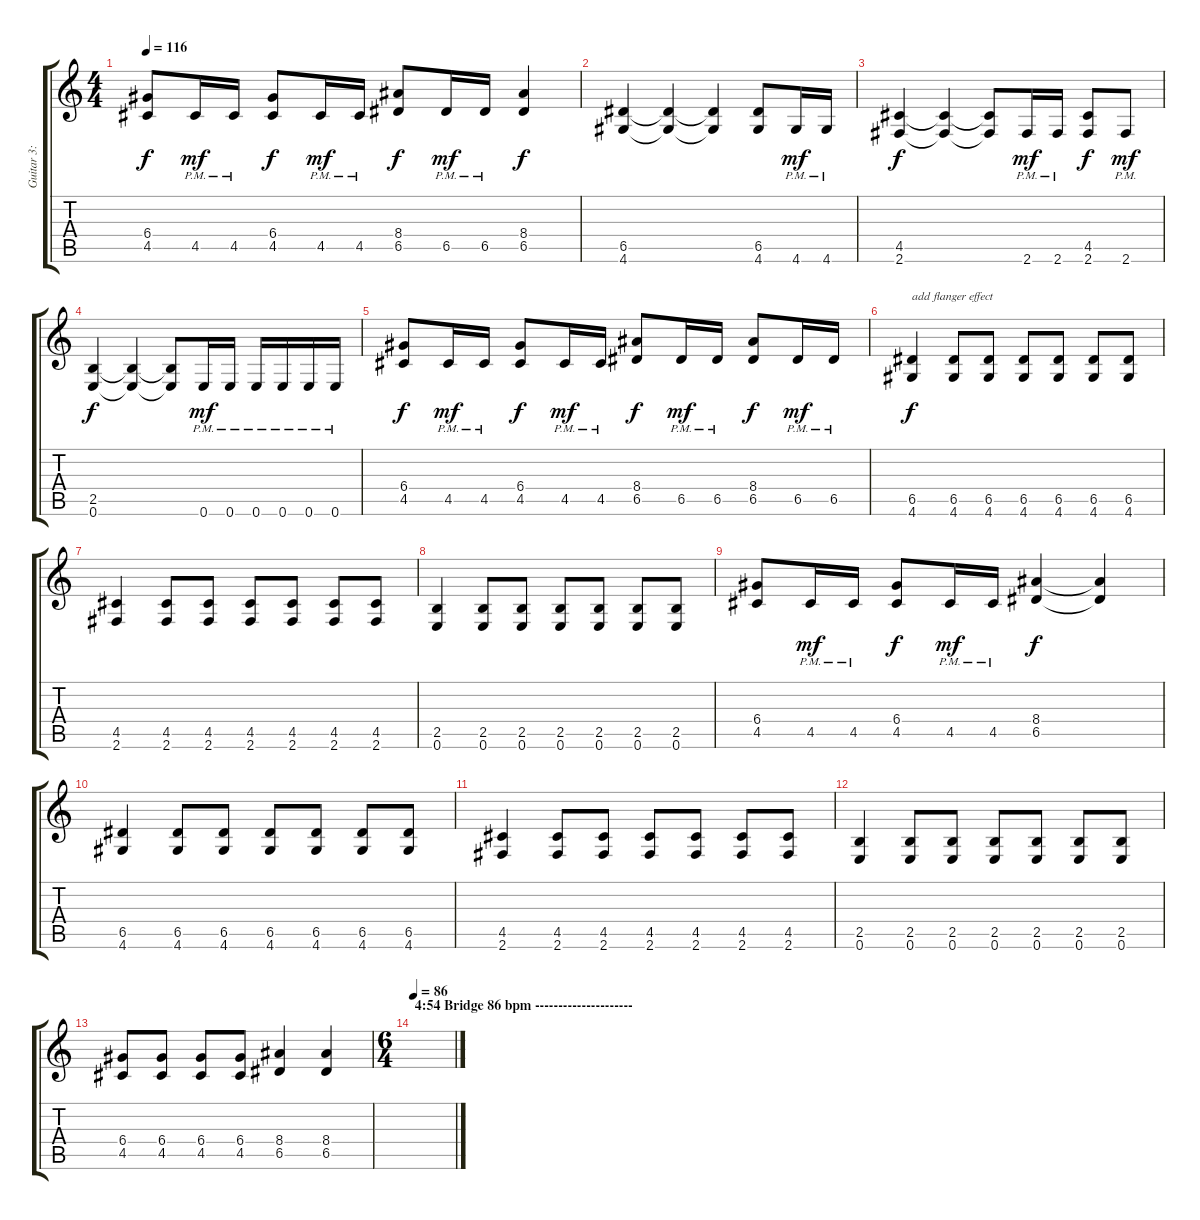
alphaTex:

\track ("Guitar 3: Rhythm Double & Outro" "Guitar 3: ") {instrument overdrivenguitar}
\staff {score tabs}
\tuning (E4 B3 G3 D3 A2 E2) {hide}
\ts (4 4)
\tempo 116
\clef g2
\ks c
(6.4 4.5).8{dy f} 4.5{pm}.16{dy mf} 4.5{pm}.16 (6.4 4.5).8{dy f} 4.5{pm}.16{dy mf} 4.5{pm}.16 (8.4 6.5).8{dy f} 6.5{pm}.16{dy mf} 6.5{pm}.16 (8.4 6.5).4{dy f} |
(6.5 4.6).4 (6.5{t} 4.6{t}).4 (6.5{t} 4.6{t}).4 (6.5 4.6).8 4.6{pm}.16{dy mf} 4.6{pm}.16 |
(4.5 2.6).4{dy f} (4.5{t} 2.6{t}).4 (4.5{t} 2.6{t}).8 2.6{pm}.16{dy mf} 2.6{pm}.16 (4.5 2.6).8{dy f} 2.6{pm}.8{dy mf} |
(2.5 0.6).4{dy f} (2.5{t} 0.6{t}).4 (2.5{t} 0.6{t}).8 0.6{pm}.16{dy mf} 0.6{pm}.16 0.6{pm}.16 0.6{pm}.16 0.6{pm}.16 0.6{pm}.16 |
(6.4 4.5).8{dy f} 4.5{pm}.16{dy mf} 4.5{pm}.16 (6.4 4.5).8{dy f} 4.5{pm}.16{dy mf} 4.5{pm}.16 (8.4 6.5).8{dy f} 6.5{pm}.16{dy mf} 6.5{pm}.16 (8.4 6.5).8{dy f} 6.5{pm}.16{dy mf} 6.5{pm}.16 |
(6.5 4.6).4{txt "add flanger effect" dy f} (6.5 4.6).8 (6.5 4.6).8 (6.5 4.6).8 (6.5 4.6).8 (6.5 4.6).8 (6.5 4.6).8 |
(4.5 2.6).4 (4.5 2.6).8 (4.5 2.6).8 (4.5 2.6).8 (4.5 2.6).8 (4.5 2.6).8 (4.5 2.6).8 |
(2.5 0.6).4 (2.5 0.6).8 (2.5 0.6).8 (2.5 0.6).8 (2.5 0.6).8 (2.5 0.6).8 (2.5 0.6).8 |
(6.4 4.5).8 4.5{pm}.16{dy mf} 4.5{pm}.16 (6.4 4.5).8{dy f} 4.5{pm}.16{dy mf} 4.5{pm}.16 (8.4 6.5).4{dy f} (8.4{t} 6.5{t}).4 |
(6.5 4.6).4 (6.5 4.6).8 (6.5 4.6).8 (6.5 4.6).8 (6.5 4.6).8 (6.5 4.6).8 (6.5 4.6).8 |
(4.5 2.6).4 (4.5 2.6).8 (4.5 2.6).8 (4.5 2.6).8 (4.5 2.6).8 (4.5 2.6).8 (4.5 2.6).8 |
(2.5 0.6).4 (2.5 0.6).8 (2.5 0.6).8 (2.5 0.6).8 (2.5 0.6).8 (2.5 0.6).8 (2.5 0.6).8 |
(6.4 4.5).8 (6.4 4.5).8 (6.4 4.5).8 (6.4 4.5).8 (8.4 6.5).4 (8.4 6.5).4 |
\ts (6 4)
\section ("" "4:54 Bridge 86 bpm ---------------------")
\tempo 86
